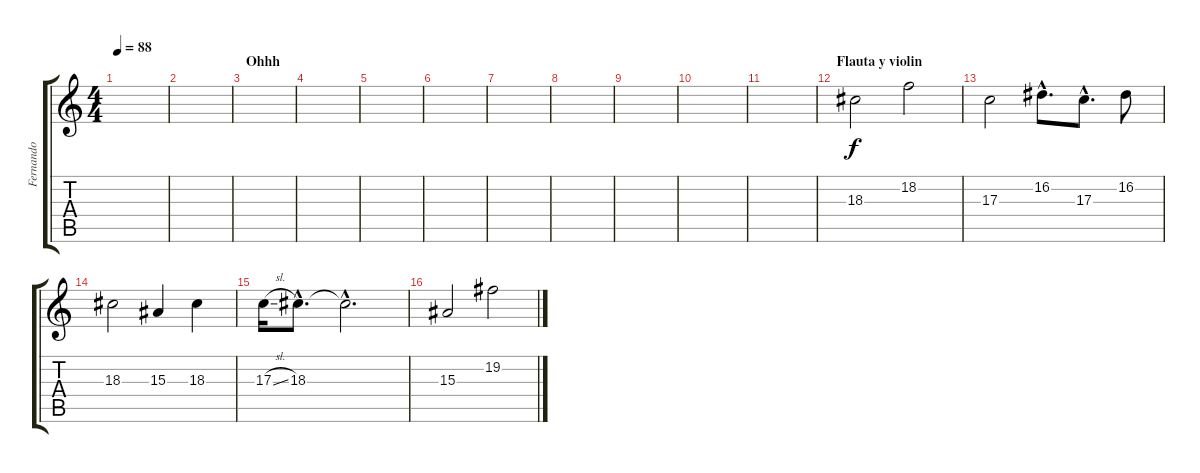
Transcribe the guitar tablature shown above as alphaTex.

\track ("Fernando" "Fernando") {instrument flute}
\staff {score tabs}
\tuning (E4 B3 G3 D3 A2 E2) {hide}
\ts (4 4)
\tempo 88
\clef g2
\ks c
|
|
\section ("" "Ohhh")
|
|
|
|
|
|
|
|
|
\section ("" "Flauta y violin")
18.3.2 18.2.2 |
17.3.2 16.2{hac}.8{d} 17.3{hac}.8{d} 16.2.8 |
18.3.2 15.3.4 18.3.4 |
17.3{sl}.16 18.3{hac}.8{d} 18.3{hac t}.2{d} |
15.3.2 19.2.2
